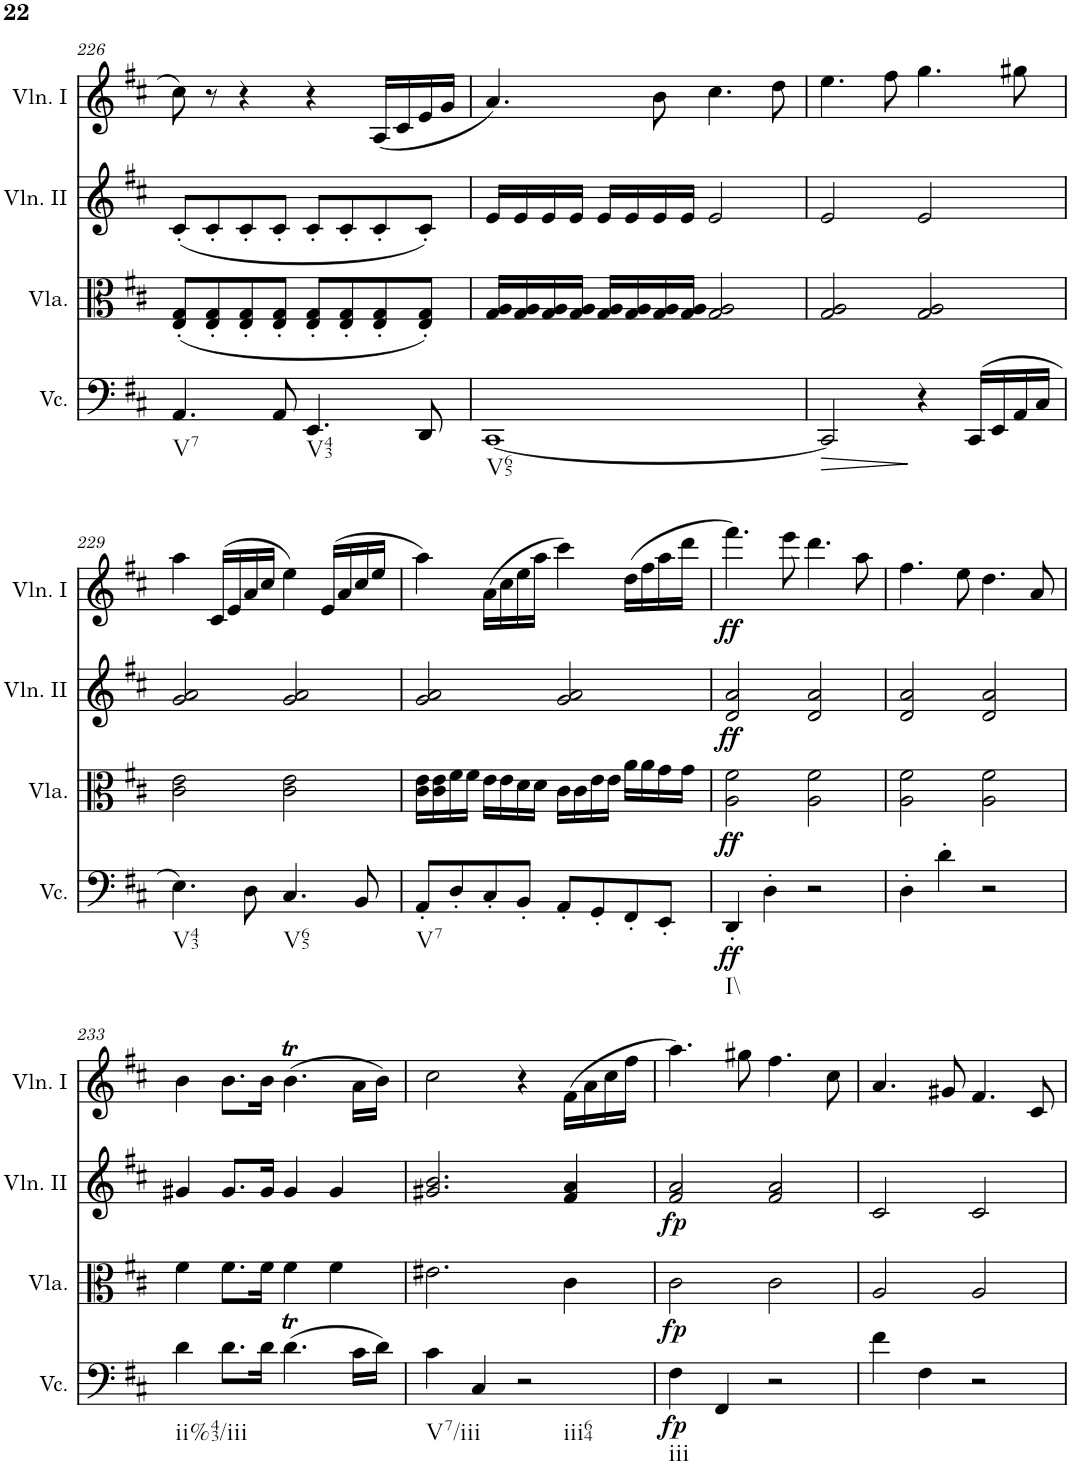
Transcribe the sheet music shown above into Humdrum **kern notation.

**kern	**dynam	**kern	**dynam	**kern	**dynam	**kern	**dynam
*part4	*part4	*part3	*part3	*part2	*part2	*part1	*part1
*staff4	*staff4	*staff3	*staff3	*staff2	*staff2	*staff1	*staff1
*I"Violoncello	*	*I"Viola	*	*I"Violino II	*	*I"Violino I	*
*I'Vc.	*	*I'Vla.	*	*I'Vln. II	*	*I'Vln. I	*
!!LO:PB:g=z
*clefF4	*	*clefC3	*	*clefG2	*	*clefG2	*
*k[f#c#]	*	*k[f#c#]	*	*k[f#c#]	*	*k[f#c#]	*
*M4/4	*	*M4/4	*	*M4/4	*	*M4/4	*
*met(c)	*	*met(c)	*	*met(c)	*	*met(c)	*
=226	=226	=226	=226	=226	=226	=226	=226
!LO:TX:b:t=V7	!	!	!	!	!	!	!
4.AA/	.	(8E/' 8G/'L	.	(8c#'/L	.	8cc#\	.
.	.	8E/' 8G/'	.	8c#'/	.	8r	.
.	.	8E/' 8G/'	.	8c#'/	.	4r	.
8AA/	.	8E/' 8G/'J	.	8c#'/J	.	.	.
!LO:TX:b:t=V43	!	!	!	!	!	!	!
4.EE/	.	8E/' 8G/'L	.	8c#'/L	.	4r	.
.	.	8E/' 8G/'	.	8c#'/	.	.	.
.	.	8E/' 8G/'	.	8c#'/	.	(16A/LL	.
.	.	.	.	.	.	16c#/	.
8DD/	.	8E/' 8G/'J)	.	8c#'/J)	.	16e/	.
.	.	.	.	.	.	16g/JJ	.
=227	=227	=227	=227	=227	=227	=227	=227
!LO:TX:b:t=V65	!	!	!	!	!	!	!
[1CC#	.	16G/ 16A/LL	.	16e/LL	.	4.a/)	.
.	.	16G/ 16A/	.	16e/	.	.	.
.	.	16G/ 16A/	.	16e/	.	.	.
.	.	16G/ 16A/JJ	.	16e/JJ	.	.	.
.	.	16G/ 16A/LL	.	16e/LL	.	.	.
.	.	16G/ 16A/	.	16e/	.	.	.
.	.	16G/ 16A/	.	16e/	.	8b\	.
.	.	16G/ 16A/JJ	.	16e/JJ	.	.	.
.	.	2G/ 2A/	.	2e/	.	4.cc#\	.
.	.	.	.	.	.	8dd\	.
=228	=228	=228	=228	=228	=228	=228	=228
!	!LO:HP:b	!	!	!	!	!	!
2CC#/]	>	2G/ 2A/	.	2e/	.	4.ee\	.
.	.	.	.	.	.	8ff#\	.
4r	]	2G/ 2A/	.	2e/	.	4.gg\	.
(16CC#/LL	.	.	.	.	.	.	.
16EE/	.	.	.	.	.	.	.
16AA/	.	.	.	.	.	8gg#X\	.
16C#/JJ	.	.	.	.	.	.	.
!!LO:LB:g=z
=229	=229	=229	=229	=229	=229	=229	=229
!LO:TX:b:t=V43	!	!	!	!	!	!	!
4.E\)	.	2c#\ 2e\	.	2g/ 2a/	.	4aa\	.
.	.	.	.	.	.	(16c#/LL	.
.	.	.	.	.	.	16e/	.
8D\	.	.	.	.	.	16a/	.
.	.	.	.	.	.	16cc#/JJ	.
!LO:TX:b:t=V65	!	!	!	!	!	!	!
4.C#/	.	2c#\ 2e\	.	2g/ 2a/	.	4ee\)	.
.	.	.	.	.	.	(16e/LL	.
.	.	.	.	.	.	16a/	.
8BB/	.	.	.	.	.	16cc#/	.
.	.	.	.	.	.	16ee/JJ	.
=230	=230	=230	=230	=230	=230	=230	=230
!LO:TX:b:t=V7	!	!	!	!	!	!	!
8AA'/L	.	16c#\ 16e\LL	.	2g/ 2a/	.	4aa\)	.
.	.	16c#\ 16e\	.	.	.	.	.
8D'/	.	16f#\	.	.	.	.	.
.	.	16f#\JJ	.	.	.	.	.
8C#'/	.	16e\LL	.	.	.	(16a\LL	.
.	.	16e\	.	.	.	16cc#\	.
8BB'/J	.	16d\	.	.	.	16ee\	.
.	.	16d\JJ	.	.	.	16aa\JJ	.
8AA'/L	.	16c#\LL	.	2g/ 2a/	.	4ccc#\)	.
.	.	16c#\	.	.	.	.	.
8GG'/	.	16e\	.	.	.	.	.
.	.	16e\JJ	.	.	.	.	.
8FF#'/	.	16a\LL	.	.	.	(16dd\LL	.
.	.	16a\	.	.	.	16ff#\	.
8EE'/J	.	16g\	.	.	.	16aa\	.
.	.	16g\JJ	.	.	.	16ddd\JJ	.
=231	=231	=231	=231	=231	=231	=231	=231
!LO:TX:b:t=I\\	!	!	!	!	!	!	!
!	!LO:DY:b	!	!LO:DY:b	!	!LO:DY:b	!	!LO:DY:b
4DD'/	ff	2A\ 2f#\	ff	2d/ 2a/	ff	4.fff#\)	ff
4D'\	.	.	.	.	.	.	.
.	.	.	.	.	.	8eee\	.
2r	.	2A\ 2f#\	.	2d/ 2a/	.	4.ddd\	.
.	.	.	.	.	.	8aa\	.
=232	=232	=232	=232	=232	=232	=232	=232
4D'\	.	2A\ 2f#\	.	2d/ 2a/	.	4.ff#\	.
4d'\	.	.	.	.	.	.	.
.	.	.	.	.	.	8ee\	.
2r	.	2A\ 2f#\	.	2d/ 2a/	.	4.dd\	.
.	.	.	.	.	.	8a/	.
!!LO:LB:g=z
=233	=233	=233	=233	=233	=233	=233	=233
!LO:TX:b:t=ii%43/iii	!	!	!	!	!	!	!
4d\	.	4f#\	.	4g#X/	.	4b\	.
8.d\L	.	8.f#\L	.	8.g#/L	.	8.b\L	.
16d\Jk	.	16f#\Jk	.	16g#/Jk	.	16b\Jk	.
(4.dT\	.	4f#\	.	4g#/	.	(4.bT\	.
.	.	4f#\	.	4g#/	.	.	.
16c#\LL	.	.	.	.	.	16a\LL	.
16d\JJ)	.	.	.	.	.	16b\JJ)	.
=234	=234	=234	=234	=234	=234	=234	=234
!LO:TX:b:t=V7/iii	!	!	!	!	!	!	!
4c#\	.	2.e#X\	.	2.g#X/ 2.b/	.	2cc#\	.
4C#/	.	.	.	.	.	.	.
!LO:TX:b:t=iii64	!	!	!	!	!	!	!
2r	.	.	.	.	.	4r	.
.	.	4c#\	.	4f#/ 4a/	.	(16f#\LL	.
.	.	.	.	.	.	16a\	.
.	.	.	.	.	.	16cc#\	.
.	.	.	.	.	.	16ff#\JJ	.
=235	=235	=235	=235	=235	=235	=235	=235
!LO:TX:b:t=iii	!	!	!	!	!	!	!
!	!LO:DY:b	!	!LO:DY:b	!	!LO:DY:b	!	!
4F#\	fp	2c#\	fp	2f#/ 2a/	fp	4.aa\)	.
4FF#/	.	.	.	.	.	.	.
.	.	.	.	.	.	8gg#X\	.
2r	.	2c#\	.	2f#/ 2a/	.	4.ff#\	.
.	.	.	.	.	.	8cc#\	.
=236	=236	=236	=236	=236	=236	=236	=236
4f#\	.	2A/	.	2c#/	.	4.a/	.
4F#\	.	.	.	.	.	.	.
.	.	.	.	.	.	8g#X/	.
2r	.	2A/	.	2c#/	.	4.f#/	.
.	.	.	.	.	.	8c#/	.
=	=	=	=	=	=	=	=
*-	*-	*-	*-	*-	*-	*-	*-
